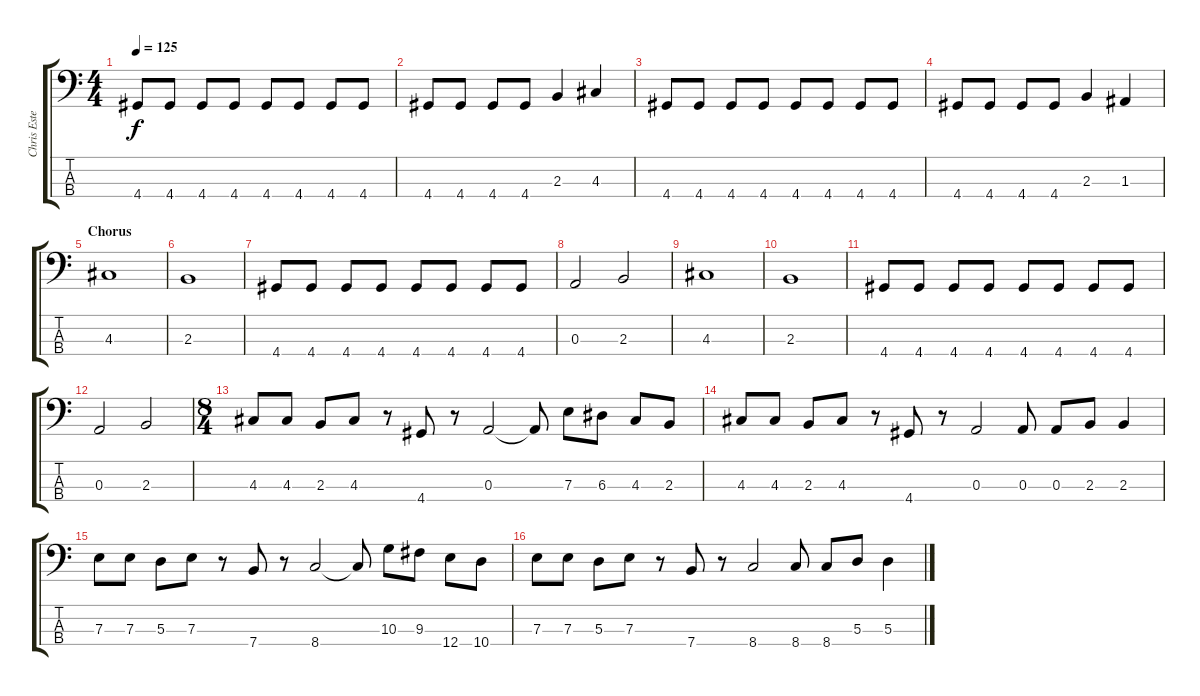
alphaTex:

\track ("Chris Estes" "Chris Este") {instrument electricbasspick}
\staff {score tabs}
\tuning (G2 D2 A1 E1) {hide}
\ts (4 4)
\tempo 125
\clef f4
\ks c
4.4.8{dy f} 4.4.8 4.4.8 4.4.8 4.4.8 4.4.8 4.4.8 4.4.8 |
4.4.8 4.4.8 4.4.8 4.4.8 2.3.4 4.3.4 |
4.4.8 4.4.8 4.4.8 4.4.8 4.4.8 4.4.8 4.4.8 4.4.8 |
4.4.8 4.4.8 4.4.8 4.4.8 2.3.4 1.3.4 |
\section ("" "Chorus")
4.3.1 |
2.3.1 |
4.4.8 4.4.8 4.4.8 4.4.8 4.4.8 4.4.8 4.4.8 4.4.8 |
0.3.2 2.3.2 |
4.3.1 |
2.3.1 |
4.4.8 4.4.8 4.4.8 4.4.8 4.4.8 4.4.8 4.4.8 4.4.8 |
0.3.2 2.3.2 |
\ts (8 4)
4.3.8 4.3.8 2.3.8 4.3.8 r.8 4.4.8 r.8 0.3.2 0.3{t}.8 7.3.8 6.3.8 4.3.8 2.3.8 |
4.3.8 4.3.8 2.3.8 4.3.8 r.8 4.4.8 r.8 0.3.2 0.3.8 0.3.8 2.3.8 2.3.4 |
7.3.8 7.3.8 5.3.8 7.3.8 r.8 7.4.8 r.8 8.4.2 8.4{t}.8 10.3.8 9.3.8 12.4.8 10.4.8 |
7.3.8 7.3.8 5.3.8 7.3.8 r.8 7.4.8 r.8 8.4.2 8.4.8 8.4.8 5.3.8 5.3.4
